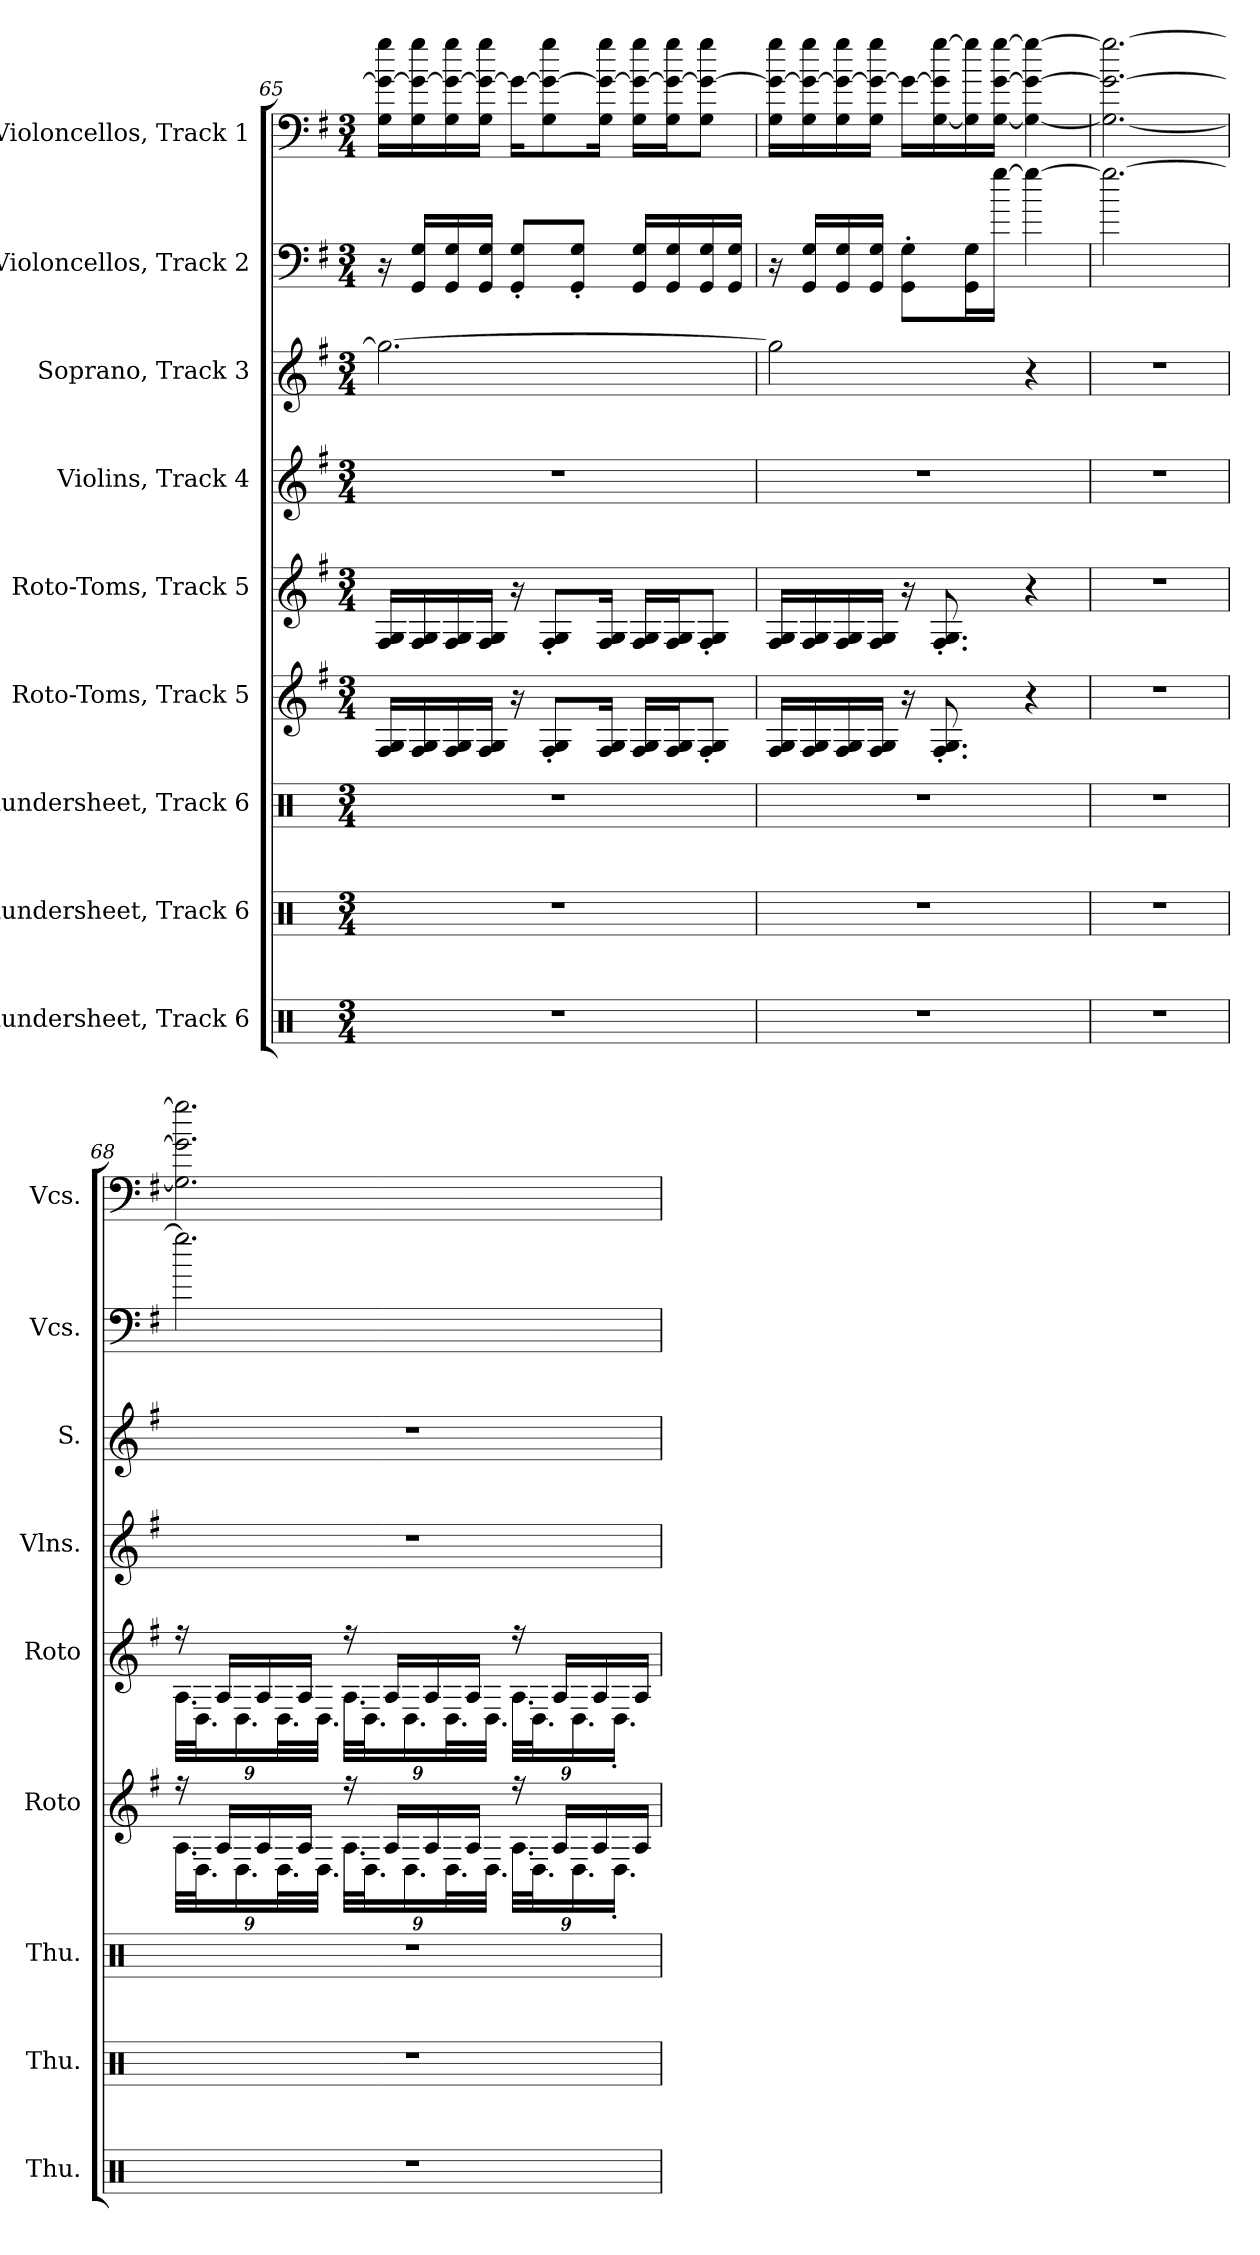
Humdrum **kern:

**kern	**kern	**kern	**kern	**kern	**kern	**kern	**kern	**kern
*part9	*part8	*part7	*part6	*part5	*part4	*part3	*part2	*part1
*staff9	*staff8	*staff7	*staff6	*staff5	*staff4	*staff3	*staff2	*staff1
*I"Thundersheet, Track 6	*I"Thundersheet, Track 6	*I"Thundersheet, Track 6	*I"Roto-Toms, Track 5	*I"Roto-Toms, Track 5	*I"Violins, Track 4	*I"Soprano, Track 3	*I"Violoncellos, Track 2	*I"Violoncellos, Track 1
*I'Thu.	*I'Thu.	*I'Thu.	*I'Roto	*I'Roto	*I'Vlns.	*I'S.	*I'Vcs.	*I'Vcs.
!!LO:PB:g=z
*clefX	*clefX	*clefX	*clefG2	*clefG2	*clefG2	*clefG2	*clefF4	*clefF4
*k[]	*k[]	*k[]	*k[f#]	*k[f#]	*k[f#]	*k[f#]	*k[f#]	*k[f#]
*M3/4	*M3/4	*M3/4	*M3/4	*M3/4	*M3/4	*M3/4	*M3/4	*M3/4
=65	=65	=65	=65	=65	=65	=65	=65	=65
2.r	2.r	2.r	16F#/ 16G/LL	16F#/ 16G/LL	2.r	2.gg\_	16r	16G\ 16g\_ 16gg\LL
.	.	.	16F#/ 16G/	16F#/ 16G/	.	.	16GG/ 16G/LL	16G\ 16g\_ 16gg\
.	.	.	16F#/ 16G/	16F#/ 16G/	.	.	16GG/ 16G/	16G\ 16g\_ 16gg\
.	.	.	16F#/ 16G/JJ	16F#/ 16G/JJ	.	.	16GG/ 16G/JJ	16G\ 16g\_ 16gg\JJ
.	.	.	16r	16r	.	.	8GG/' 8G/'L	16g\KL_
.	.	.	8F#/' 8G/'L	8F#/' 8G/'L	.	.	.	8G\ 8g\_ 8gg\
.	.	.	.	.	.	.	8GG/' 8G/'J	.
.	.	.	16F#/ 16G/Jk	16F#/ 16G/Jk	.	.	.	16G\ 16g\_ 16gg\Jk
.	.	.	16F#/ 16G/LL	16F#/ 16G/LL	.	.	16GG/ 16G/LL	16G\ 16g\_ 16gg\LL
.	.	.	16F#/ 16G/J	16F#/ 16G/J	.	.	16GG/ 16G/	16G\ 16g\_ 16gg\J
.	.	.	8F#/' 8G/'J	8F#/' 8G/'J	.	.	16GG/ 16G/	8G\ 8g\_ 8gg\J
.	.	.	.	.	.	.	16GG/ 16G/JJ	.
=66	=66	=66	=66	=66	=66	=66	=66	=66
2.r	2.r	2.r	16F#/ 16G/LL	16F#/ 16G/LL	2.r	2gg\]	16r	16G\ 16g\_ 16gg\LL
.	.	.	16F#/ 16G/	16F#/ 16G/	.	.	16GG/ 16G/LL	16G\ 16g\_ 16gg\
.	.	.	16F#/ 16G/	16F#/ 16G/	.	.	16GG/ 16G/	16G\ 16g\_ 16gg\
.	.	.	16F#/ 16G/JJ	16F#/ 16G/JJ	.	.	16GG/ 16G/JJ	16G\ 16g\_ 16gg\JJ
.	.	.	16r	16r	.	.	8GG\' 8G\'L	16g\LL_
.	.	.	8.F#/' 8.G/'	8.F#/' 8.G/'	.	.	.	[16G\ 16g\] [16gg\
.	.	.	.	.	.	.	16GG\ 16G\L	16G\] 16gg\]
.	.	.	.	.	.	.	[16gg\JJ	[16G\ [16g\ [16gg\JJ
.	.	.	4r	4r	.	4r	4gg\_	4G\_ 4g\_ 4gg\_
=67	=67	=67	=67	=67	=67	=67	=67	=67
2.r	2.r	2.r	2.r	2.r	2.r	2.r	2.gg\_	2.G\_ 2.g\_ 2.gg\_
!!LO:PB:g=z
=68	=68	=68	=68	=68	=68	=68	=68	=68
*	*	*	*^	*^	*	*	*	*
*	*	*	*	*Xbrackettup	*	*Xbrackettup	*	*	*	*
2.r	2.r	2.r	16r	36.A\LLL	16r	36.A\LLL	2.r	2.r	2.gg\]	2.G\] 2.g\] 2.gg\]
.	.	.	.	36.D\J	.	36.D\J	.	.	.	.
.	.	.	16A/LL	.	16A/LL	.	.	.	.	.
.	.	.	.	18.D\	.	18.D\	.	.	.	.
.	.	.	16A/	.	16A/	.	.	.	.	.
.	.	.	.	36.D\L	.	36.D\L	.	.	.	.
.	.	.	16A/JJ	.	16A/JJ	.	.	.	.	.
.	.	.	.	36.D\JJJ	.	36.D\JJJ	.	.	.	.
.	.	.	16r	36.A\LLL	16r	36.A\LLL	.	.	.	.
.	.	.	.	36.D\J	.	36.D\J	.	.	.	.
.	.	.	16A/LL	.	16A/LL	.	.	.	.	.
.	.	.	.	18.D\	.	18.D\	.	.	.	.
.	.	.	16A/	.	16A/	.	.	.	.	.
.	.	.	.	36.D\L	.	36.D\L	.	.	.	.
.	.	.	16A/JJ	.	16A/JJ	.	.	.	.	.
.	.	.	.	36.D\JJJ	.	36.D\JJJ	.	.	.	.
.	.	.	16r	36.A\LLL	16r	36.A\LLL	.	.	.	.
.	.	.	.	36.D\J	.	36.D\J	.	.	.	.
.	.	.	16A/LL	.	16A/LL	.	.	.	.	.
.	.	.	.	18.D\	.	18.D\	.	.	.	.
.	.	.	16A/	.	16A/	.	.	.	.	.
.	.	.	.	18.D'\JJ	.	18.D'\JJ	.	.	.	.
.	.	.	16A/JJ	.	16A/JJ	.	.	.	.	.
*	*	*	*v	*v	*	*	*	*	*	*
*	*	*	*	*v	*v	*	*	*	*
=	=	=	=	=	=	=	=	=
*-	*-	*-	*-	*-	*-	*-	*-	*-
